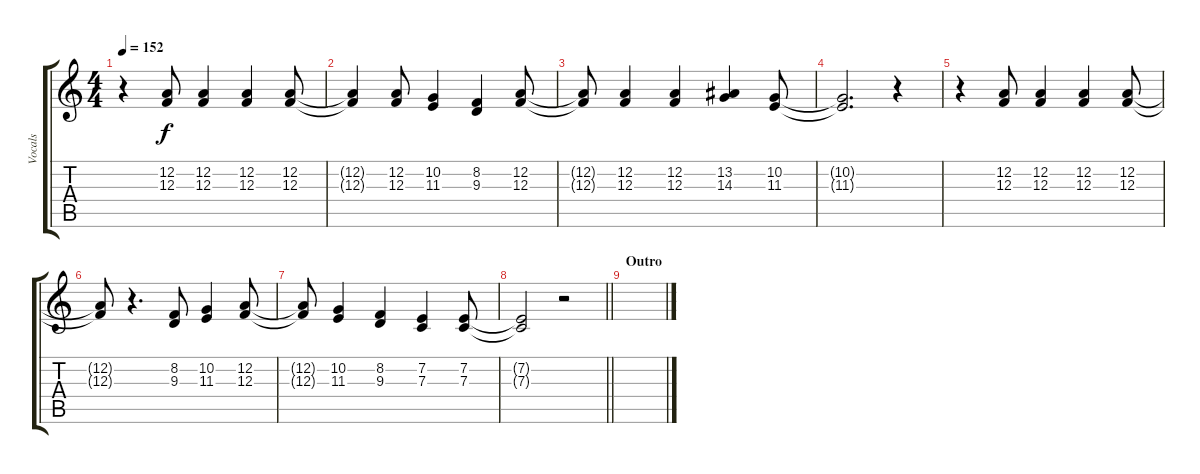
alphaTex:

\track ("Vocals" "Vocals") {instrument lead2sawtooth}
\staff {score tabs}
\tuning (D4 A3 F3 C3 G2 D2) {hide}
\ts (4 4)
\tempo 152
\clef g2
\ks c
r.4{dy f} (12.2 12.3).8 (12.2 12.3).4 (12.2 12.3).4 (12.2 12.3).8 |
(12.2{t} 12.3{t}).4 (12.2 12.3).8 (10.2 11.3).4 (8.2 9.3).4 (12.2 12.3).8 |
(12.2{t} 12.3{t}).8 (12.2 12.3).4 (12.2 12.3).4 (13.2 14.3).4 (10.2 11.3).8 |
(10.2{t} 11.3{t}).2{d} r.4 |
r.4 (12.2 12.3).8 (12.2 12.3).4 (12.2 12.3).4 (12.2 12.3).8 |
(12.2{t} 12.3{t}).8 r.4{d} (8.2 9.3).8 (10.2 11.3).4 (12.2 12.3).8 |
(12.2{t} 12.3{t}).8 (10.2 11.3).4 (8.2 9.3).4 (7.2 7.3).4 (7.2 7.3).8 |
\barLineRight lightlight
(7.2{t} 7.3{t}).2 r.2 |
\section ("" "Outro")
